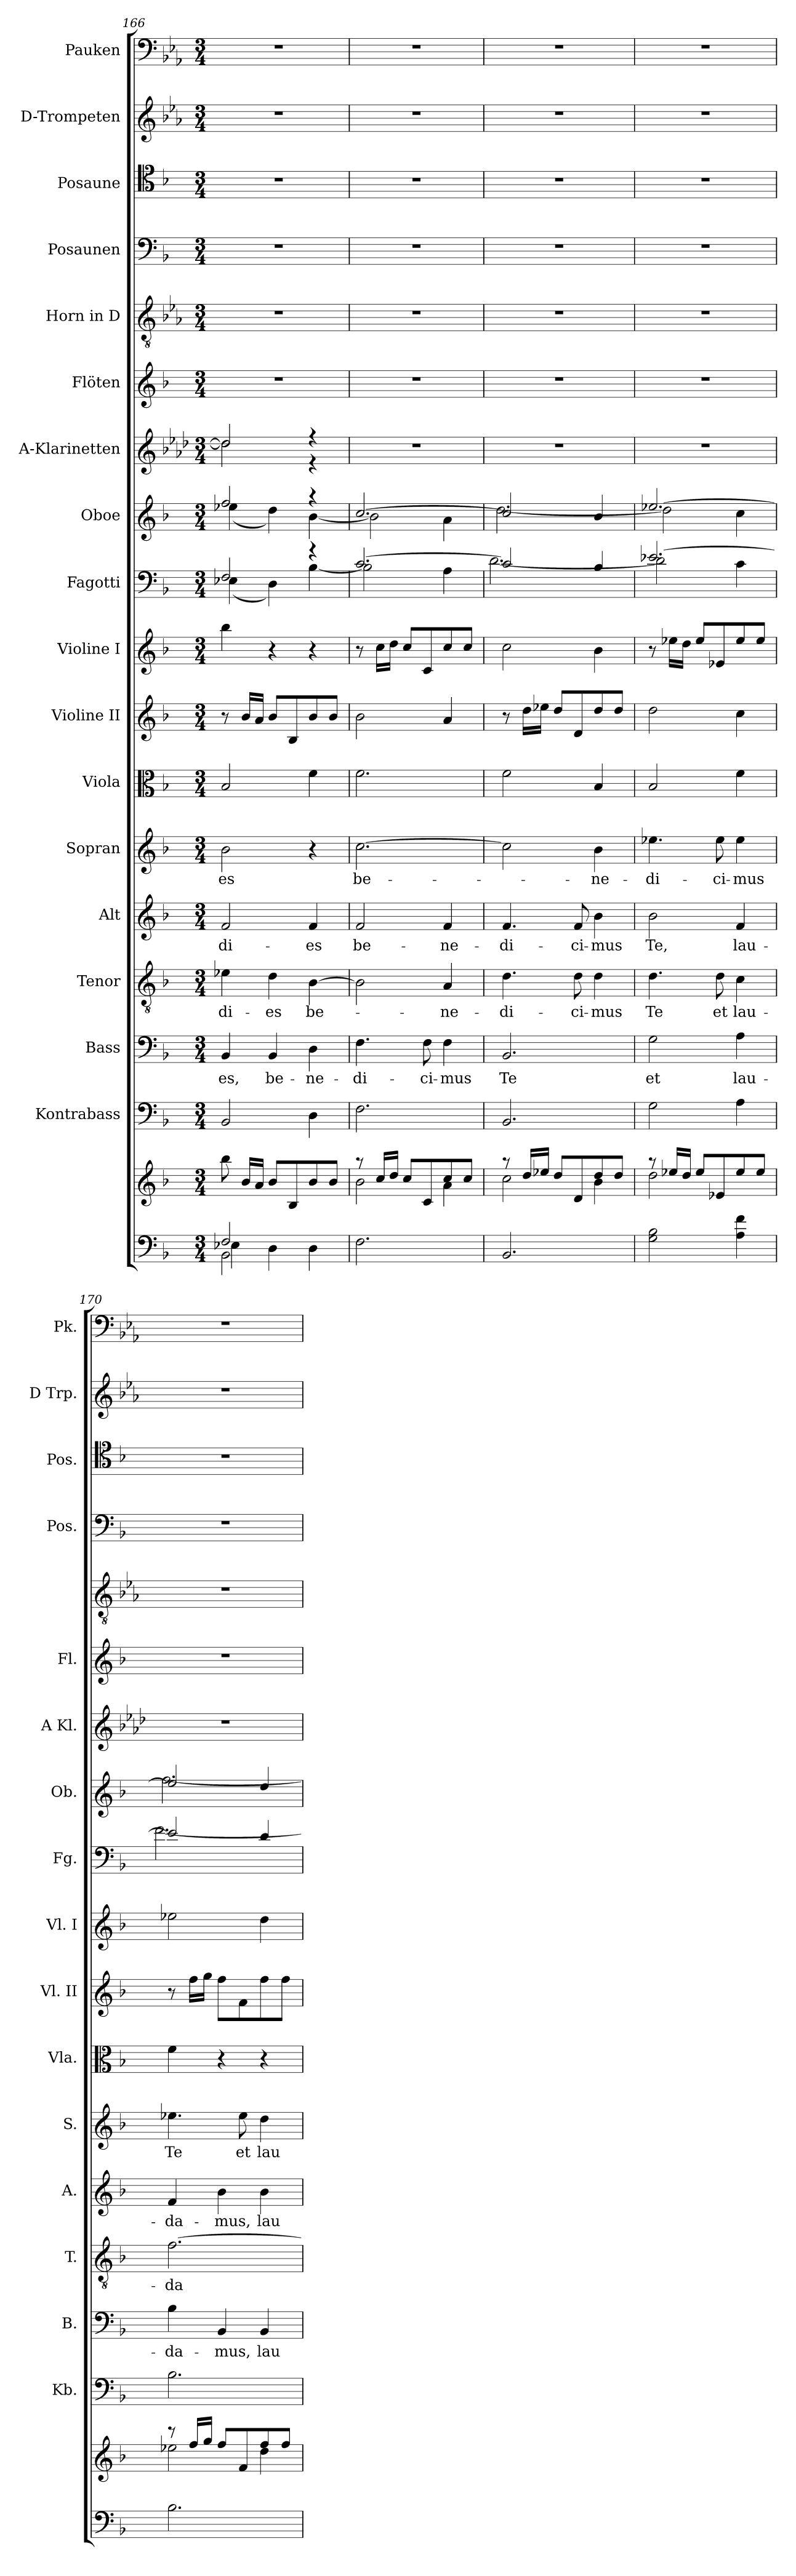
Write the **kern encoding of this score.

**kern	**kern	**kern	**kern	**text	**kern	**text	**kern	**text	**kern	**text	**kern	**kern	**kern	**kern	**kern	**kern	**kern	**kern	**kern	**kern	**kern	**kern
*part18	*part18	*part17	*part16	*part16	*part15	*part15	*part14	*part14	*part13	*part13	*part12	*part11	*part10	*part9	*part8	*part7	*part6	*part5	*part4	*part3	*part2	*part1
*staff19	*staff18	*staff17	*staff16	*staff16	*staff15	*staff15	*staff14	*staff14	*staff13	*staff13	*staff12	*staff11	*staff10	*staff9	*staff8	*staff7	*staff6	*staff5	*staff4	*staff3	*staff2	*staff1
*	*	*I"Kontrabass	*I"Bass	*	*I"Tenor	*	*I"Alt	*	*I"Sopran	*	*I"Viola	*I"Violine II	*I"Violine I	*I"Fagotti	*I"Oboe	*I"A-Klarinetten	*I"Flöten	*I"Horn in D	*I"Posaunen	*I"Posaune	*I"D-Trompeten	*I"Pauken
*	*	*I'Kb.	*I'B.	*	*I'T.	*	*I'A.	*	*I'S.	*	*I'Vla.	*I'Vl. II	*I'Vl. I	*I'Fg.	*I'Ob.	*I'A Kl.	*I'Fl.	*	*I'Pos.	*I'Pos.	*I'D Trp.	*I'Pk.
*clefF4	*clefG2	*clefF4	*clefF4	*	*clefGv2	*	*clefG2	*	*clefG2	*	*clefC3	*clefG2	*clefG2	*clefF4	*clefG2	*clefG2	*clefG2	*clefGv2	*clefF4	*clefC4	*clefG2	*clefF4
*	*	*ITrd7c12	*	*	*	*	*	*	*	*	*	*	*	*	*	*ITrd2c3	*	*ITrd-1c-2	*	*	*ITrd-1c-2	*ITrd-1c-2
*k[b-]	*k[b-]	*k[b-]	*k[b-]	*	*k[b-]	*	*k[b-]	*	*k[b-]	*	*k[b-]	*k[b-]	*k[b-]	*k[b-]	*k[b-]	*k[b-]	*k[b-]	*k[b-]	*k[b-]	*k[b-]	*k[b-]	*k[b-]
*F:	*F:	*F:	*F:	*	*F:	*	*F:	*	*F:	*	*F:	*F:	*F:	*F:	*F:	*F:	*F:	*F:	*F:	*F:	*F:	*F:
*M3/4	*M3/4	*M3/4	*M3/4	*	*M3/4	*	*M3/4	*	*M3/4	*	*M3/4	*M3/4	*M3/4	*M3/4	*M3/4	*M3/4	*M3/4	*M3/4	*M3/4	*M3/4	*M3/4	*M3/4
=166	=166	=166	=166	=166	=166	=166	=166	=166	=166	=166	=166	=166	=166	=166	=166	=166	=166	=166	=166	=166	=166	=166
*^	*	*	*	*	*	*	*	*	*	*	*	*	*	*	*	*	*	*	*	*	*	*
*	*^	*	*	*	*	*	*	*	*	*	*	*	*	*	*	*	*	*	*	*	*	*	*
!	!	!	!	!	!	!LO:LY:b	!	!LO:LY:b	!	!LO:LY:b	!	!LO:LY:b	!	!	!	!	!	!	!	!	!	!	!	!
*	*	*	*	*	*	*	*	*	*	*	*	*	*	*	*	*^	*^	*^	*	*	*	*	*	*
2F/	2BB-\	4E-X\	8bb-\	2BBB-/	4BB-/	-es,	4e-X\	di-	2f/	di-	2b-\	-es	2B-/	8r	4bb-\	2F/	(<4E-X\	2ff/	(<4ee-X\	2b-/]	2b-\]	2.r	2.r	2.r	2.r	2.r	2.r
.	.	.	16b-/LL	.	.	.	.	.	.	.	.	.	.	16b-/LL	.	.	.	.	.	.	.	.	.	.	.	.	.
.	.	.	16a/JJ	.	.	.	.	.	.	.	.	.	.	16a/JJ	.	.	.	.	.	.	.	.	.	.	.	.	.
!	!	!	!	!	!	!LO:LY:b	!	!LO:LY:b	!	!	!	!	!	!	!	!	!	!	!	!	!	!	!	!	!	!	!
.	.	4D\	8b-/L	.	4BB-/	be-	4d\	-es	.	.	.	.	.	8b-/L	4r	.	4D\)	.	4dd\)	.	.	.	.	.	.	.	.
.	.	.	8B-/	.	.	.	.	.	.	.	.	.	.	8B-/	.	.	.	.	.	.	.	.	.	.	.	.	.
!	!	!	!	!	!	!LO:LY:b	!	!LO:LY:b	!	!LO:LY:b	!	!	!	!	!	!	!	!	!	!	!	!	!	!	!	!	!
4ryy	4D\	4ryy	8b-/	4DD\	4D\	-ne-	[4B-\	be-	4f/	-es	4r	.	4f\	8b-/	4r	4rg	[<4B-\	4raa	[<4b-\	4r	4r	.	.	.	.	.	.
.	.	.	8b-/J	.	.	.	.	.	.	.	.	.	.	8b-/J	.	.	.	.	.	.	.	.	.	.	.	.	.
*v	*v	*v	*	*	*	*	*	*	*	*	*	*	*	*	*	*	*	*	*	*v	*v	*	*	*	*	*	*
=167	=167	=167	=167	=167	=167	=167	=167	=167	=167	=167	=167	=167	=167	=167	=167	=167	=167	=167	=167	=167	=167	=167	=167	=167
*	*^	*	*	*	*	*	*	*	*	*	*	*	*	*	*	*	*	*	*	*	*	*	*	*
!	!	!	!	!	!LO:LY:b	!	!	!	!LO:LY:b	!	!LO:LY:b	!	!	!	!	!	!	!	!	!	!	!	!	!	!
2.F\	8rgg	2b-\	2.FF\	4.F\	-di-	2B-\]	.	2f/	be-	[2.cc\	be-	2.f\	2b-\	8r	[>2.c/	2B-\]	[>2.cc/	2b-\]	2.r	2.r	2.r	2.r	2.r	2.r	2.r
.	16cc/LL	.	.	.	.	.	.	.	.	.	.	.	.	16cc\LL	.	.	.	.	.	.	.	.	.	.	.
.	16dd/JJ	.	.	.	.	.	.	.	.	.	.	.	.	16dd\JJ	.	.	.	.	.	.	.	.	.	.	.
.	8cc/L	.	.	.	.	.	.	.	.	.	.	.	.	8cc/L	.	.	.	.	.	.	.	.	.	.	.
!	!	!	!	!	!LO:LY:b	!	!	!	!	!	!	!	!	!	!	!	!	!	!	!	!	!	!	!	!
.	8c/	.	.	8F\	-ci-	.	.	.	.	.	.	.	.	8c/	.	.	.	.	.	.	.	.	.	.	.
!	!	!	!	!	!LO:LY:b	!	!LO:LY:b	!	!LO:LY:b	!	!	!	!	!	!	!	!	!	!	!	!	!	!	!	!
.	8cc/	4a\	.	4F\	-mus	4A/	-ne-	4f/	-ne-	.	.	.	4a/	8cc/	.	4A\	.	4a\	.	.	.	.	.	.	.
.	8cc/J	.	.	.	.	.	.	.	.	.	.	.	.	8cc/J	.	.	.	.	.	.	.	.	.	.	.
=168	=168	=168	=168	=168	=168	=168	=168	=168	=168	=168	=168	=168	=168	=168	=168	=168	=168	=168	=168	=168	=168	=168	=168	=168	=168
!	!	!	!	!	!LO:LY:b	!	!LO:LY:b	!	!LO:LY:b	!	!	!	!	!	!	!	!	!	!	!	!	!	!	!	!
2.BB-/	8rgg	2cc\	2.BBB-/	2.BB-/	Te	4.d\	-di-	4.f/	-di-	2cc\]	.	2f\	8r	2cc\	2c/]	[<2.d\	2cc/]	[<2.dd\	2.r	2.r	2.r	2.r	2.r	2.r	2.r
.	16dd/LL	.	.	.	.	.	.	.	.	.	.	.	16dd\LL	.	.	.	.	.	.	.	.	.	.	.	.
.	16ee-X/JJ	.	.	.	.	.	.	.	.	.	.	.	16ee-X\JJ	.	.	.	.	.	.	.	.	.	.	.	.
.	8dd/L	.	.	.	.	.	.	.	.	.	.	.	8dd/L	.	.	.	.	.	.	.	.	.	.	.	.
!	!	!	!	!	!	!	!LO:LY:b	!	!LO:LY:b	!	!	!	!	!	!	!	!	!	!	!	!	!	!	!	!
.	8d/	.	.	.	.	8d\	-ci-	8f/	-ci-	.	.	.	8d/	.	.	.	.	.	.	.	.	.	.	.	.
!	!	!	!	!	!	!	!LO:LY:b	!	!LO:LY:b	!	!LO:LY:b	!	!	!	!	!	!	!	!	!	!	!	!	!	!
.	8dd/	4b-\	.	.	.	4d\	-mus	4b-\	-mus	4b-\	-ne-	4B-/	8dd/	4b-\	4B-/	.	4b-/	.	.	.	.	.	.	.	.
.	8dd/J	.	.	.	.	.	.	.	.	.	.	.	8dd/J	.	.	.	.	.	.	.	.	.	.	.	.
=169	=169	=169	=169	=169	=169	=169	=169	=169	=169	=169	=169	=169	=169	=169	=169	=169	=169	=169	=169	=169	=169	=169	=169	=169	=169
!	!	!	!	!	!LO:LY:b	!	!LO:LY:b	!	!LO:LY:b	!	!LO:LY:b	!	!	!	!	!	!	!	!	!	!	!	!	!	!
2G\ 2B-\	8raa	2dd\	2GG\	2G\	et	4.d\	Te	2b-\	Te,	4.ee-X\	-di-	2B-/	2dd\	8r	[>2.e-X/	2d\]	[>2.ee-X/	2dd\]	2.r	2.r	2.r	2.r	2.r	2.r	2.r
.	16ee-X/LL	.	.	.	.	.	.	.	.	.	.	.	.	16ee-X\LL	.	.	.	.	.	.	.	.	.	.	.
.	16dd/JJ	.	.	.	.	.	.	.	.	.	.	.	.	16dd\JJ	.	.	.	.	.	.	.	.	.	.	.
.	8ee-/L	.	.	.	.	.	.	.	.	.	.	.	.	8ee-/L	.	.	.	.	.	.	.	.	.	.	.
!	!	!	!	!	!	!	!LO:LY:b	!	!	!	!LO:LY:b	!	!	!	!	!	!	!	!	!	!	!	!	!	!
.	8e-X/	.	.	.	.	8d\	et	.	.	8ee-\	-ci-	.	.	8e-X/	.	.	.	.	.	.	.	.	.	.	.
!	!	!	!	!	!LO:LY:b	!	!LO:LY:b	!	!LO:LY:b	!	!LO:LY:b	!	!	!	!	!	!	!	!	!	!	!	!	!	!
4A\ 4f\	8ee-/	4ryy	4AA\	4A\	lau-	4c\	lau-	4f/	lau-	4ee-\	-mus	4f\	4cc\	8ee-/	.	4c\	.	4cc\	.	.	.	.	.	.	.
.	8ee-/J	.	.	.	.	.	.	.	.	.	.	.	.	8ee-/J	.	.	.	.	.	.	.	.	.	.	.
=170	=170	=170	=170	=170	=170	=170	=170	=170	=170	=170	=170	=170	=170	=170	=170	=170	=170	=170	=170	=170	=170	=170	=170	=170	=170
!	!	!	!	!	!LO:LY:b	!	!LO:LY:b	!	!LO:LY:b	!	!LO:LY:b	!	!	!	!	!	!	!	!	!	!	!	!	!	!
2.B-\	8rbb	2ee-X\	2.BB-\	4B-\	-da-	[2.f\	-da-	4f/	-da-	4.ee-X\	Te	4f\	8r	2ee-X\	2e-/]	[<2.f\	2ee-/]	[<2.ff\	2.r	2.r	2.r	2.r	2.r	2.r	2.r
.	16ff/LL	.	.	.	.	.	.	.	.	.	.	.	16ff\LL	.	.	.	.	.	.	.	.	.	.	.	.
.	16gg/JJ	.	.	.	.	.	.	.	.	.	.	.	16gg\JJ	.	.	.	.	.	.	.	.	.	.	.	.
!	!	!	!	!	!LO:LY:b	!	!	!	!LO:LY:b	!	!	!	!	!	!	!	!	!	!	!	!	!	!	!	!
.	8ff/L	.	.	4BB-/	-mus,	.	.	4b-\	-mus,	.	.	4r	8ff\L	.	.	.	.	.	.	.	.	.	.	.	.
!	!	!	!	!	!	!	!	!	!	!	!LO:LY:b	!	!	!	!	!	!	!	!	!	!	!	!	!	!
.	8f/	.	.	.	.	.	.	.	.	8ee-\	et	.	8f\	.	.	.	.	.	.	.	.	.	.	.	.
!	!	!	!	!	!LO:LY:b	!	!	!	!LO:LY:b	!	!LO:LY:b	!	!	!	!	!	!	!	!	!	!	!	!	!	!
.	8ff/	4dd\	.	4BB-/	lau-	.	.	4b-\	lau-	4dd\	lau-	4r	8ff\	4dd\	4d/	.	4dd/	.	.	.	.	.	.	.	.
.	8ff/J	.	.	.	.	.	.	.	.	.	.	.	8ff\J	.	.	.	.	.	.	.	.	.	.	.	.
*	*	*	*	*	*	*	*	*	*	*	*	*	*	*	*v	*v	*	*	*	*	*	*	*	*	*
*	*v	*v	*	*	*	*	*	*	*	*	*	*	*	*	*	*v	*v	*	*	*	*	*	*	*
=	=	=	=	=	=	=	=	=	=	=	=	=	=	=	=	=	=	=	=	=	=	=
*-	*-	*-	*-	*-	*-	*-	*-	*-	*-	*-	*-	*-	*-	*-	*-	*-	*-	*-	*-	*-	*-	*-
